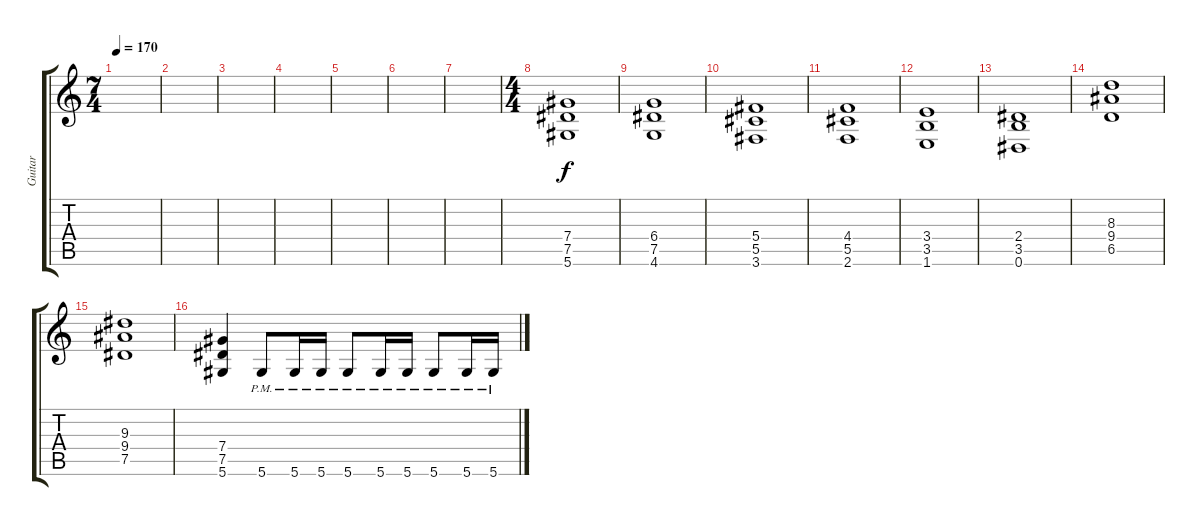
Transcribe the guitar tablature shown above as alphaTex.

\track ("Guitar" "Guitar") {instrument distortionguitar}
\staff {score tabs}
\tuning (Eb4 Bb3 Gb3 Db3 Ab2 Eb2) {hide}
\ts (7 4)
\tempo 170
\clef g2
\ks c
|
|
|
|
|
|
|
\ts (4 4)
(7.4 7.5 5.6).1 |
(6.4 7.5 4.6).1 |
(5.4 5.5 3.6).1 |
(4.4 5.5 2.6).1 |
(3.4 3.5 1.6).1 |
(2.4 3.5 0.6).1 |
(8.3 9.4 6.5).1 |
(9.3 9.4 7.5).1 |
(7.4 7.5 5.6).4 5.6{pm}.8 5.6{pm}.16 5.6{pm}.16 5.6{pm}.8 5.6{pm}.16 5.6{pm}.16 5.6{pm}.8 5.6{pm}.16 5.6{pm}.16
